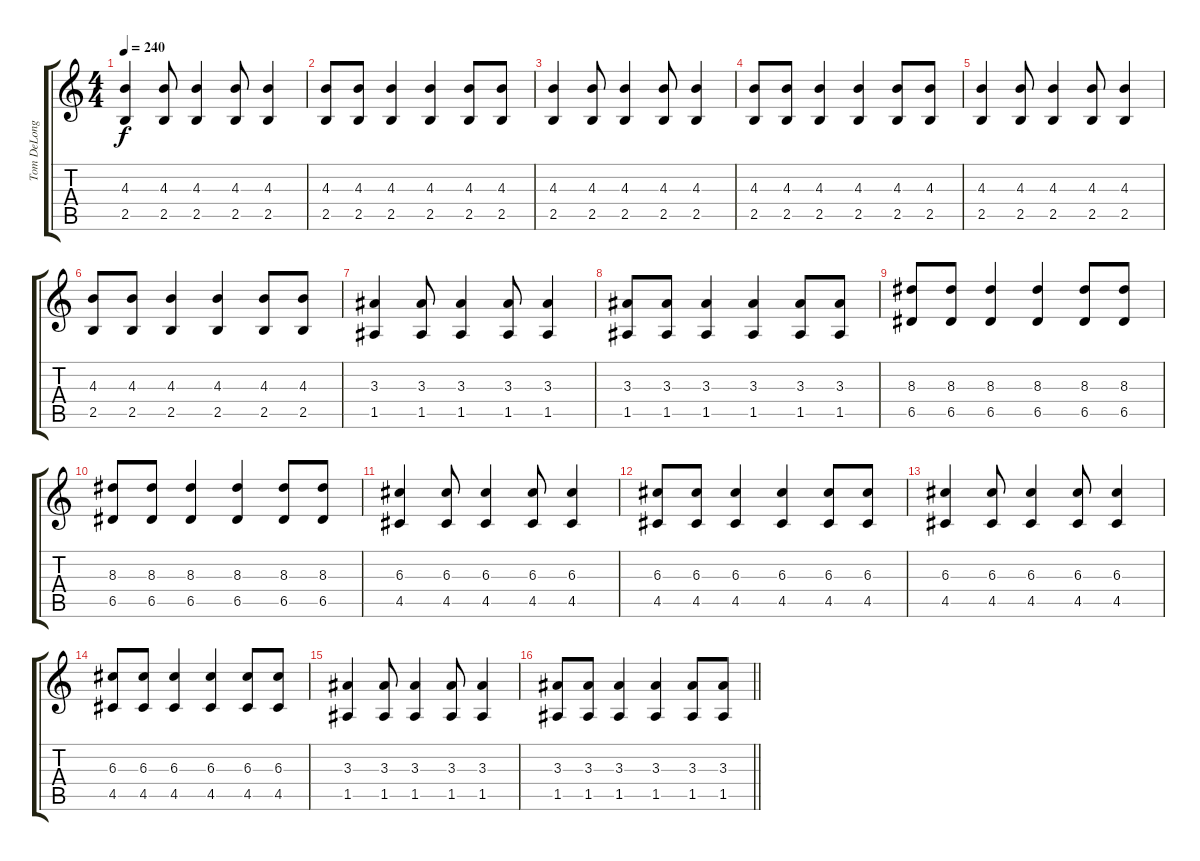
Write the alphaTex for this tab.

\track ("Tom DeLonge - Guitar 2" "Tom DeLong") {instrument distortionguitar}
\staff {score tabs}
\tuning (E4 B3 G3 D3 A2 E2) {hide}
\ts (4 4)
\tempo 240
\clef g2
\ks c
(4.3 2.5).4{dy f volume 12} (4.3 2.5).8 (4.3 2.5).4 (4.3 2.5).8 (4.3 2.5).4 |
(4.3 2.5).8 (4.3 2.5).8 (4.3 2.5).4 (4.3 2.5).4 (4.3 2.5).8 (4.3 2.5).8 |
(4.3 2.5).4 (4.3 2.5).8 (4.3 2.5).4 (4.3 2.5).8 (4.3 2.5).4 |
(4.3 2.5).8 (4.3 2.5).8 (4.3 2.5).4 (4.3 2.5).4 (4.3 2.5).8 (4.3 2.5).8 |
(4.3 2.5).4 (4.3 2.5).8 (4.3 2.5).4 (4.3 2.5).8 (4.3 2.5).4 |
(4.3 2.5).8 (4.3 2.5).8 (4.3 2.5).4 (4.3 2.5).4 (4.3 2.5).8 (4.3 2.5).8 |
(3.3 1.5).4 (3.3 1.5).8 (3.3 1.5).4 (3.3 1.5).8 (3.3 1.5).4 |
(3.3 1.5).8 (3.3 1.5).8 (3.3 1.5).4 (3.3 1.5).4 (3.3 1.5).8 (3.3 1.5).8 |
(8.3 6.5).8 (8.3 6.5).8 (8.3 6.5).4 (8.3 6.5).4 (8.3 6.5).8 (8.3 6.5).8 |
(8.3 6.5).8 (8.3 6.5).8 (8.3 6.5).4 (8.3 6.5).4 (8.3 6.5).8 (8.3 6.5).8 |
(6.3 4.5).4 (6.3 4.5).8 (6.3 4.5).4 (6.3 4.5).8 (6.3 4.5).4 |
(6.3 4.5).8 (6.3 4.5).8 (6.3 4.5).4 (6.3 4.5).4 (6.3 4.5).8 (6.3 4.5).8 |
(6.3 4.5).4 (6.3 4.5).8 (6.3 4.5).4 (6.3 4.5).8 (6.3 4.5).4 |
(6.3 4.5).8 (6.3 4.5).8 (6.3 4.5).4 (6.3 4.5).4 (6.3 4.5).8 (6.3 4.5).8 |
(3.3 1.5).4 (3.3 1.5).8 (3.3 1.5).4 (3.3 1.5).8 (3.3 1.5).4 |
\barLineRight lightlight
(3.3 1.5).8 (3.3 1.5).8 (3.3 1.5).4 (3.3 1.5).4 (3.3 1.5).8 (3.3 1.5).8
